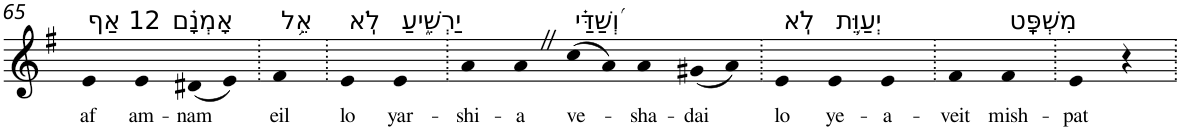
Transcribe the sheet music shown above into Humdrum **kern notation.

**kern	**text
*part1	*part1
*staff1	*staff1
*I"Piano	*
*I'Pno	*
!!LO:PB:g=z
*clefG2	*
*k[f#]	*
*G:	*
=65	=65
!LO:TX:a:t=12 אַף	!
!	!LO:LY:b
4e	af
!LO:TX:a:t=אָמְנָ֗ם	!
!	!LO:LY:b
4e	am-
!	!LO:LY:b
(8d#X	-nam
8e)	.
=66.	=66.
!LO:TX:a:t=אֵ֥ל	!
!	!LO:LY:b
4f#	eil
=67.	=67.
!LO:TX:a:t=לֹֽא	!
!	!LO:LY:b
4e	lo
!LO:TX:a:t=יַרְשִׁ֑יעַ	!
!	!LO:LY:b
4e	yar-
=68.	=68.
!	!LO:LY:b
4a	-shi-
!	!LO:LY:b
4aZ	-a
!LO:TX:a:t=וְ֝שַׁדַּ֗י	!
!	!LO:LY:b
(8cc	ve-
8a)	.
!	!LO:LY:b
4a	-sha-
!	!LO:LY:b
(8g#X	-dai
8a)	.
=69.	=69.
!LO:TX:a:t=לֹֽא	!
!	!LO:LY:b
4e	lo
!LO:TX:a:t=יְעַוֵּ֥ת	!
!	!LO:LY:b
4e	ye-
!	!LO:LY:b
4e	-a-
=70.	=70.
!	!LO:LY:b
4f#	-veit
!LO:TX:a:t=מִשְׁפָּֽט	!
!	!LO:LY:b
4f#	mish-
=71.	=71.
!	!LO:LY:b
4e	-pat
4r	.
=.	=.
*-	*-
